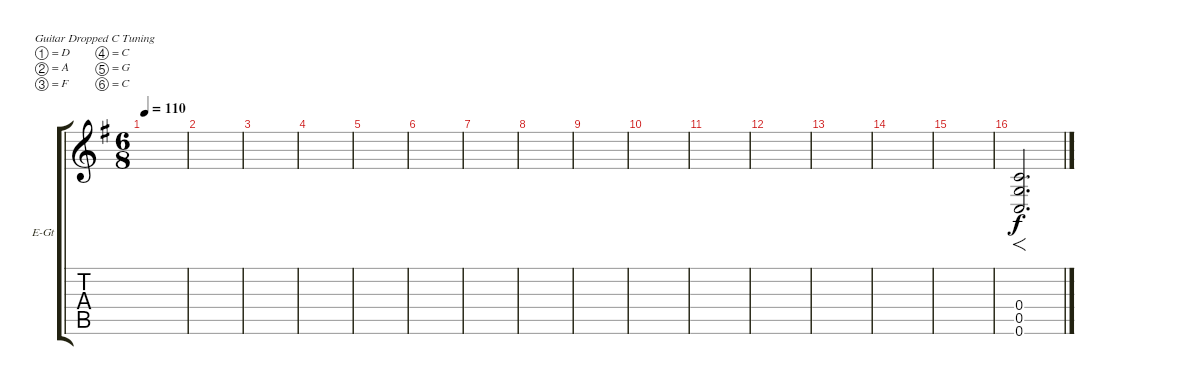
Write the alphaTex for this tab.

\bracketExtendMode groupsimilarinstruments
\firstSystemTrackNameOrientation horizontal
\otherSystemsTrackNameOrientation horizontal
\track ("Electric Guitar 2" "E-Gt") {instrument distortionguitar}
\staff {score tabs}
\tuning (D4 A3 F3 C3 G2 C2)
\ts (6 8)
\tempo 110
\clef g2
\ks eminor
|
|
|
|
|
|
|
|
|
|
|
|
|
|
|
(0.6 0.5 0.4).2{f d}
